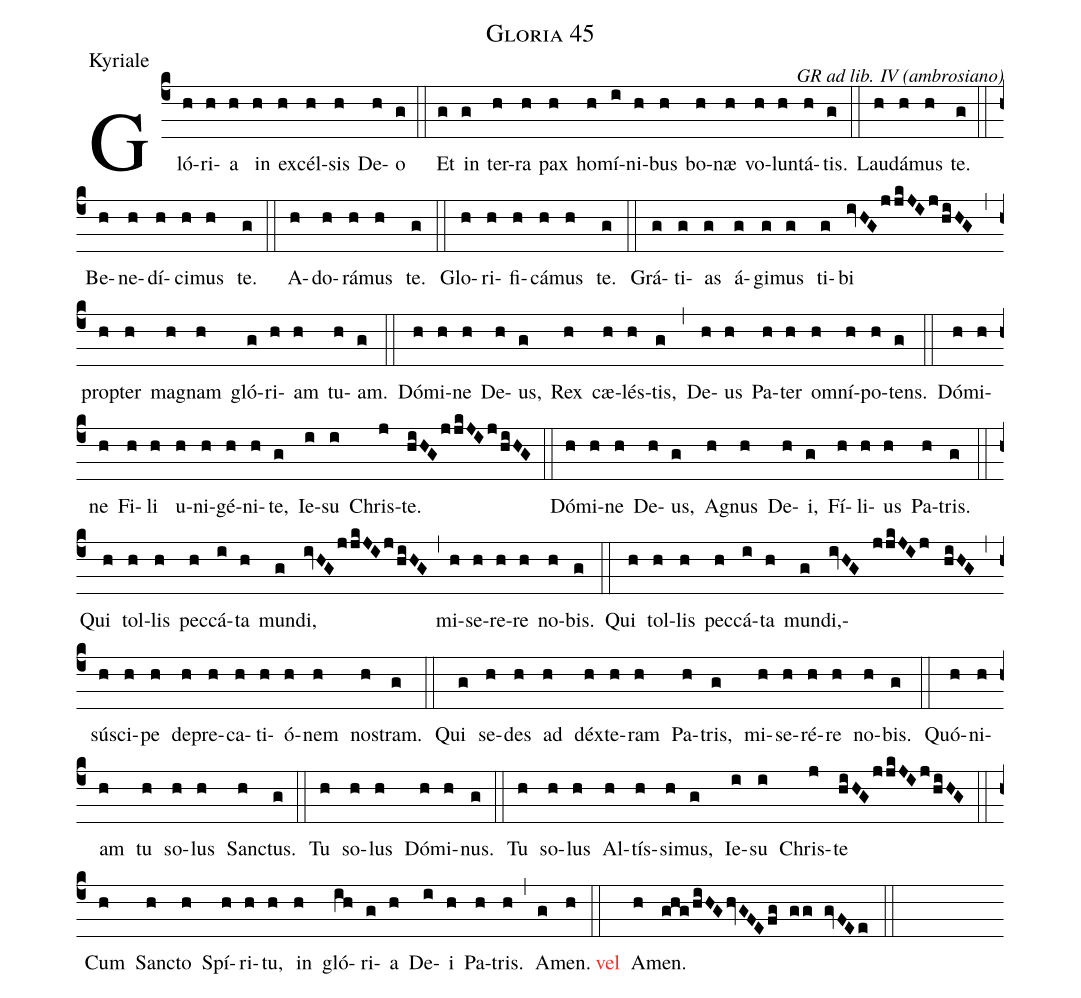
name: Gloria 45;
office-part: Kyriale;
commentary: GR ad lib. IV (ambrosiano);
%%
(c4) Gló(h)ri(h)a(h) in(h) ex(h)cél(h)sis(h) De(h)o(g) (::) Et(g) in(g) ter(h)ra(h) pax(h) ho(h)mí(i)ni(h)bus(h) bo(h)næ(h) vo(h)lun(h)tá(h)tis.(g) (::) Lau(h)dá(h)mus(h) te.(g) (::) Be(h)ne(h)dí(h)ci(h)mus(h) te.(g) (::) A(h)do(h)rá(h)mus(h) te.(g) (::) Glo(h)ri(h)fi(h)cá(h)mus(h) te.(g) (::) Grá(g)ti(g)as(g) á(g)gi(g)mus(g) ti(g)bi(ivHG/jjkJIj/hiHG) (,) prop(h)ter(h) mag(h)nam(h) gló(g)ri(h)am(h) tu(h)am.(g) (::) Dó(h)mi(h)ne(h) De(h)us,(g) Rex(h) cæ(h)lés(h)tis,(g) (,) De(h)us(h) Pa(h)ter(h) om(h)ní(h)po(h)tens.(g)(::) Dó(h)mi(h)ne(h) Fi(h)li(h) u(h)ni(h)gé(h)ni(h)te,(g) Ie(i)su(i) Chris(j)te.(hiHG/jjkJIj/hiHG) (::) Dó(h)mi(h)ne(h) De(h)us,(g) Ag(h)nus(h) De(h)i,(g) Fí(h)li(h)us(h) Pa(h)tris.(g) (::) Qui(h) tol(h)lis(h) pec(h)cá(i)ta(h) mun(g)di,(ivHG/jjkJIj/hiHG) (,) mi(h)se(h)re(h)re(h) no(h)bis.(g) (::) Qui(h) tol(h)lis(h) pec(h)cá(i)ta(h) mun(g)di,(ivHG)(jjkJIj)(hiHG) (,) sús(h)ci(h)pe(h) de(h)pre(h)ca(h)ti(h)ó(h)nem(h) nos(h)tram.(g) (::) Qui(g) se(h)des(h) ad(h) déx(h)te(h)ram(h) Pa(h)tris,(g) mi(h)se(h)ré(h)re(h) no(h)bis.(g) (::) Quó(h)ni(h)am(h) tu(h) so(h)lus(h) Sanc(h)tus.(g) (::) Tu(h) so(h)lus(h) Dó(h)mi(h)nus.(g) (::) Tu(h) so(h)lus(h) Al(h)tís(h)si(h)mus,(g) Ie(i)su(i) Chris(j)te(hiHG/jjkJIj/hiHG) (::) Cum(h) Sanc(h)to(h) Spí(h)ri(h)tu,(h) in(h) gló(ih)ri(g)a(h) De(i)i(h) Pa(h)tris.(h) (,) A(g)men.(h) (::) <c>vel</c>() A(h)men.(ghg/hiHG/hvGFE/fg gg gvFEe) (::)
